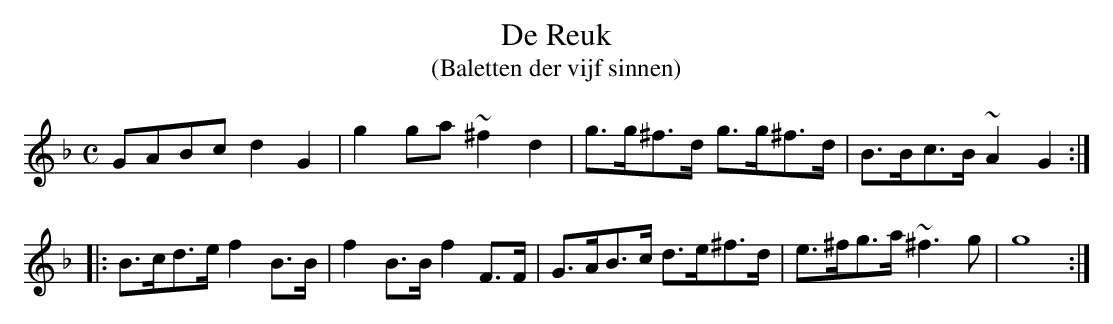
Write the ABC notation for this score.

X:1
T:De Reuk
T:(Baletten der vijf sinnen)
M:C
K:Gdor
GABcd2G2|g2ga~^f2d2|g>g^f>d g>g^f>d|B>Bc>B~A2G2:|
|:B>cd>ef2B>B|f2B>Bf2F>F|G>AB>c d>e^f>d|e>^fg>a~^f3g|g8:|
